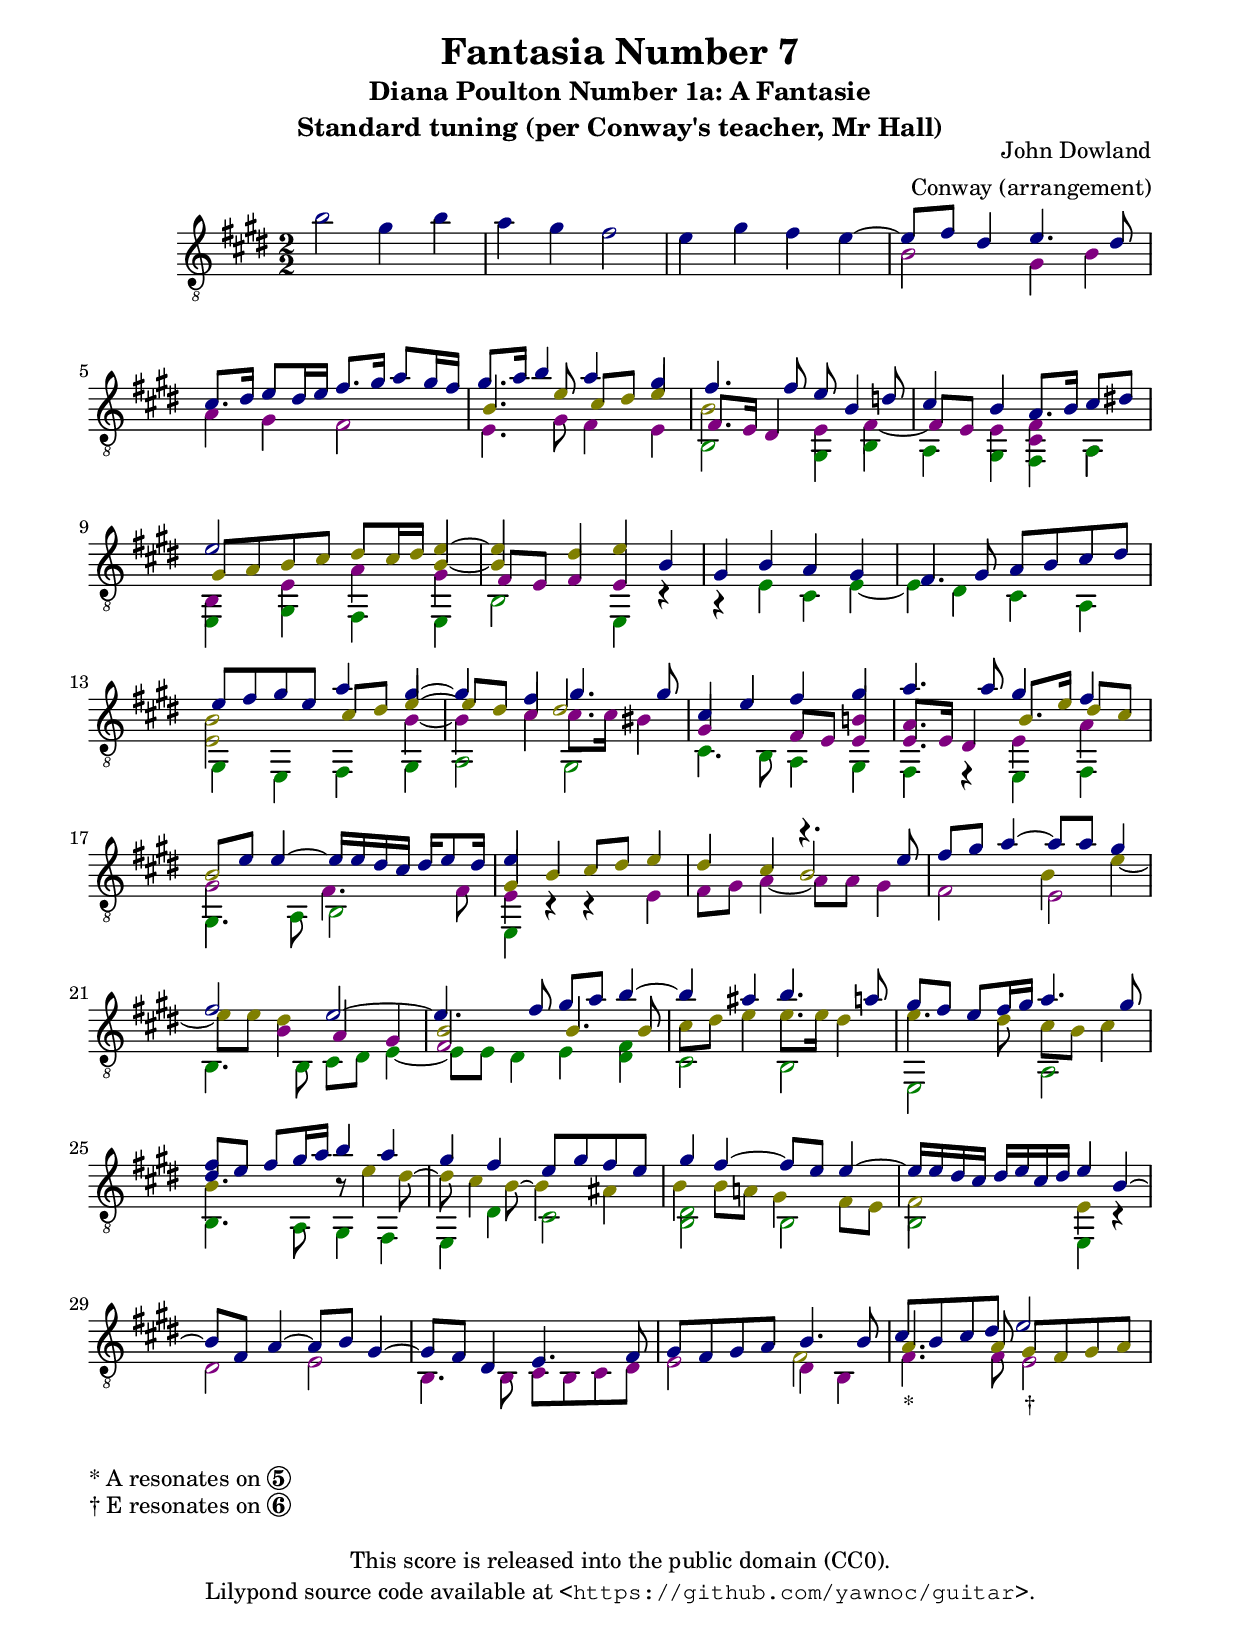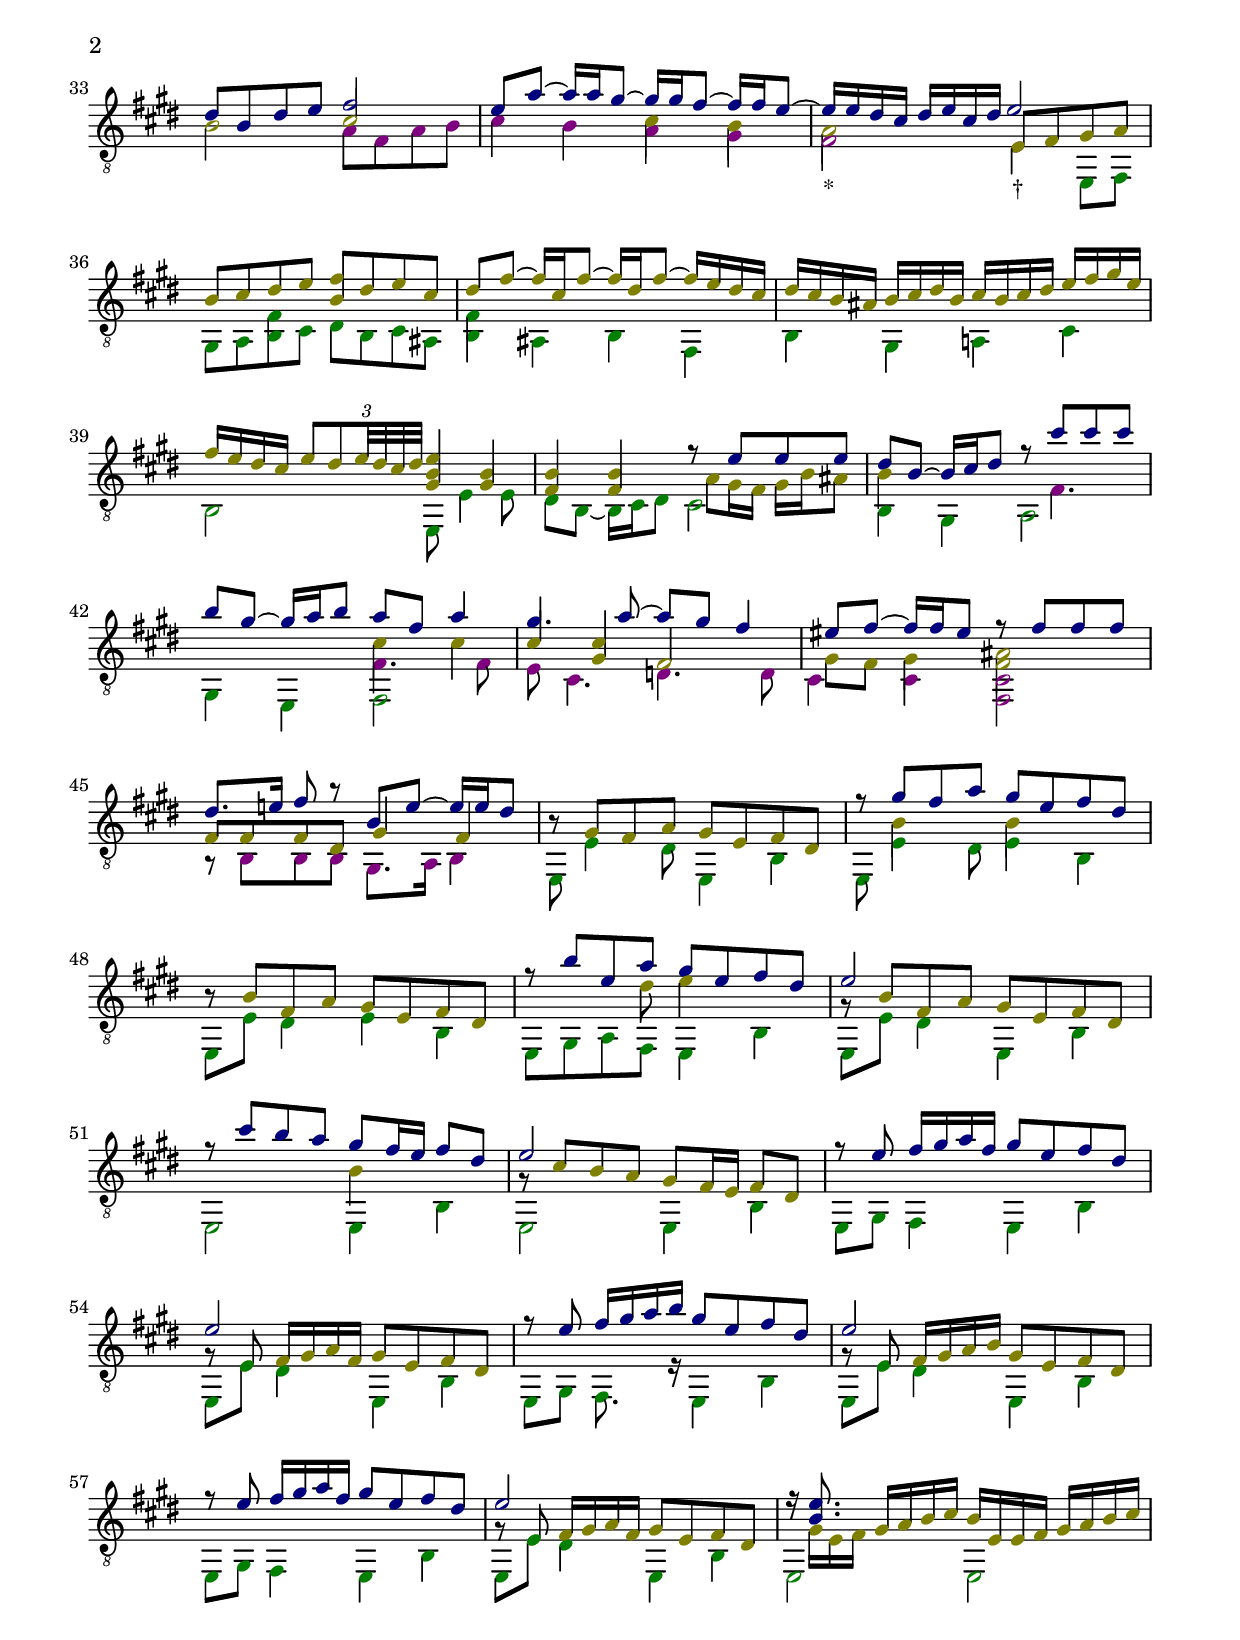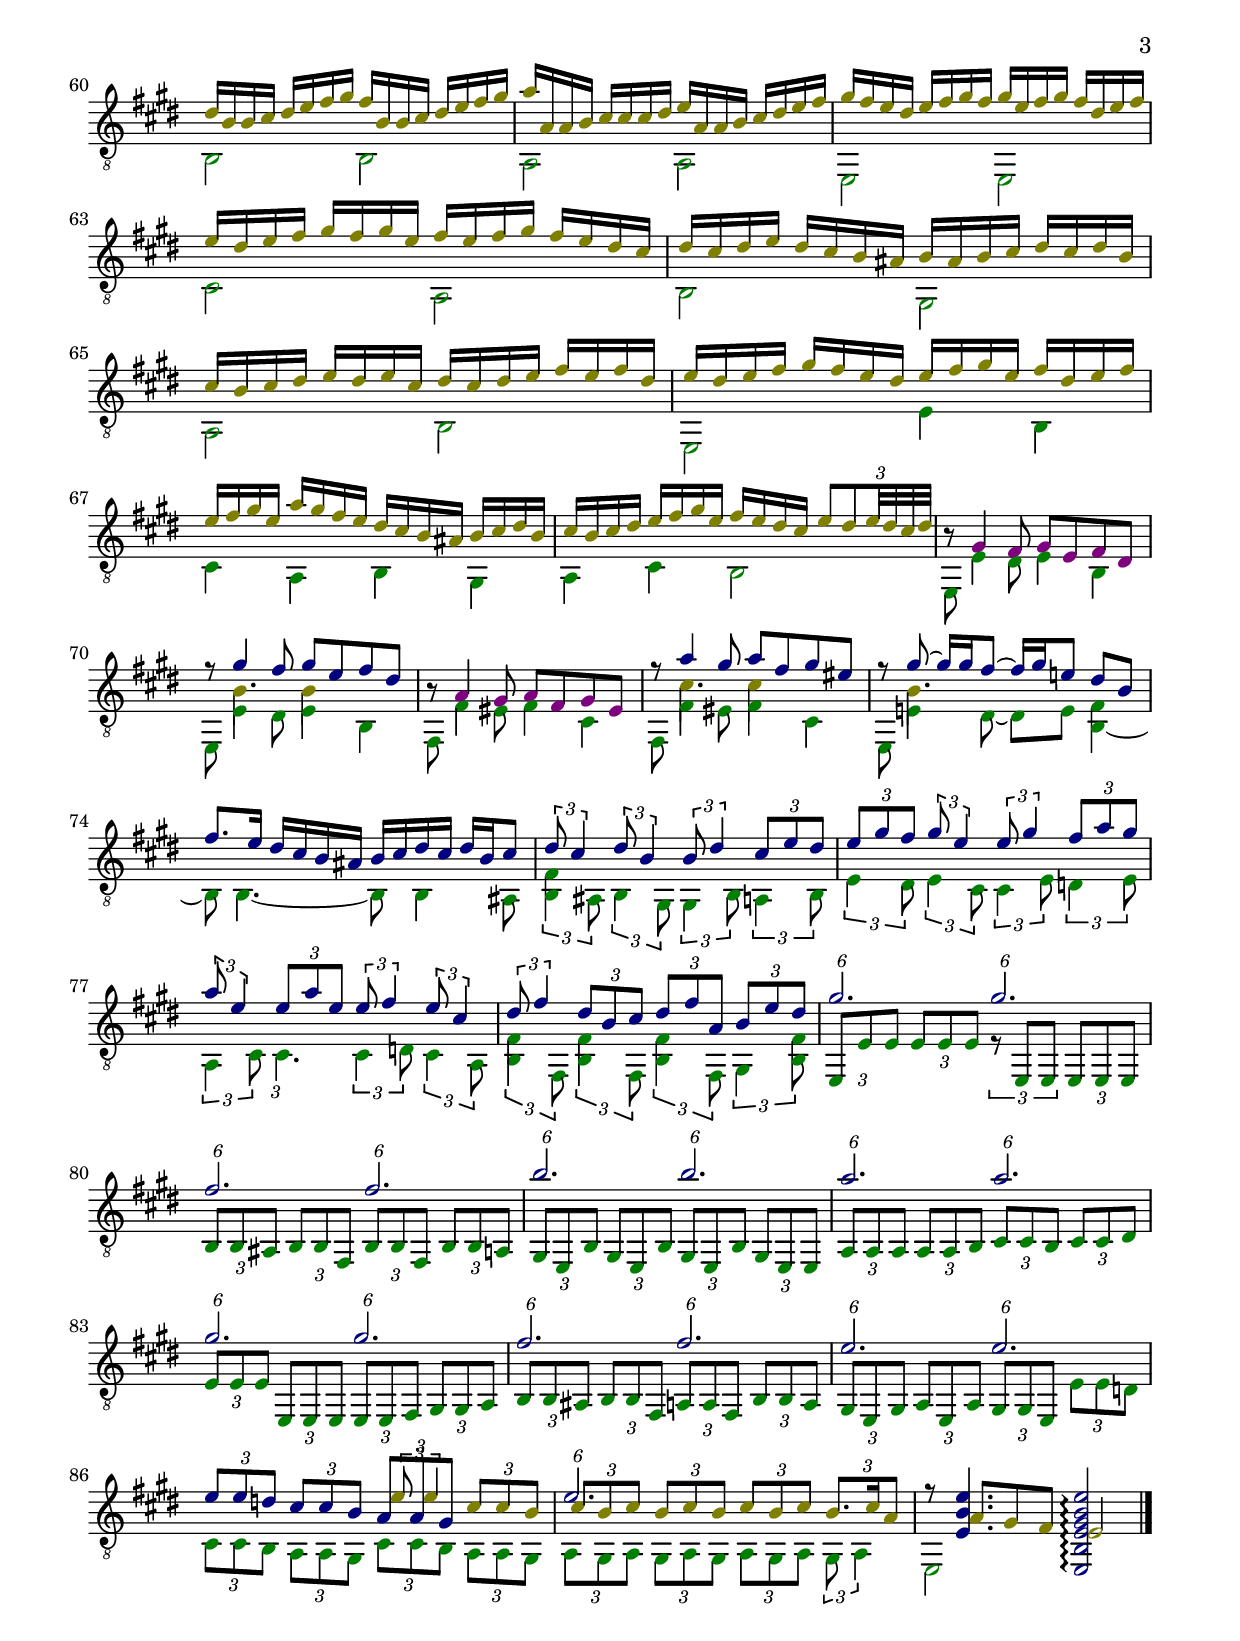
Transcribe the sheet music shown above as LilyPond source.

\version "2.18.2"


%%%%%%%%%%%%%%%%%%%%%%%%%%%%%%%%%%%%%%%%%%%%%%%%%%%%%%%%%%%%%%%%
% General
%%%%%%%%%%%%%%%%%%%%%%%%%%%%%%%%%%%%%%%%%%%%%%%%%%%%%%%%%%%%%%%%

\paper {
  top-margin = 1.5\cm
  left-margin = 1.5\cm
  right-margin = 1.5\cm
  bottom-margin = 1.5\cm
  ragged-last-bottom = ##f
  footnote-separator-markup = \markup { \vspace #1.5 }
}

globalSettings = {
  \accidentalStyle modern
  \compressFullBarRests
  \mergeDifferentlyHeadedOn
  \mergeDifferentlyDottedOn
  \numericTimeSignature
  \pointAndClickOff
  \override TextScript.extra-offset = #'(0 . 0.7)
  \override Score.FootnoteItem.annotation-line = ##f
}

origin-url = "https://github.com/yawnoc/guitar"

\header {
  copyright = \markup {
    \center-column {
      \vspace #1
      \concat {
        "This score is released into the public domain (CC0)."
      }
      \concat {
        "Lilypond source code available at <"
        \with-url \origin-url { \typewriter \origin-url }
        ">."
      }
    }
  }
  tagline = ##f
}

triplet = #(define-music-function
  (parser location music) (ly:music?)
  #{
    \tuplet 3/2 { $music }
  #}
)

tripletDuple = #(define-music-function
  (parser location music) (ly:music?)
  #{
    \tuplet 6/4 { $music }
  #}
)

overrideBeamedStemLengths = #(define-scheme-function
  (parser location lengths) (list?)
  #{
    \override Stem.details.beamed-lengths = $lengths
  #}
)
revertBeamedStemLengths = { \revert Stem.details.beamed-lengths }

overrideBeamVerticalPositions = #(define-scheme-function
  (parser location positions) (pair?)
  #{
    \override Beam.positions = $positions
  #}
)

%%%%%%%%%%%%%%%%%%%%%%%%%%%%%%%%%%%%%%%%%%%%%%%%%%%%%%%%%%%%%%%%
% Semantic bar lines
%%%%%%%%%%%%%%%%%%%%%%%%%%%%%%%%%%%%%%%%%%%%%%%%%%%%%%%%%%%%%%%%

barLineGoto = { \bar "||" }
barLineKeyChange = { \bar "||" }
barLineEnd = { \bar "|." }

%%%%%%%%%%%%%%%%%%%%%%%%%%%%%%%%%%%%%%%%%%%%%%%%%%%%%%%%%%%%%%%%
% Guitar notation
%%%%%%%%%%%%%%%%%%%%%%%%%%%%%%%%%%%%%%%%%%%%%%%%%%%%%%%%%%%%%%%%

stringNumbersAbove = { \set stringNumberOrientations = #'(up) }
stringNumbersBelow = { \set stringNumberOrientations = #'(down) }

fingeringAbove = { \set fingeringOrientations = #'(up) }
fingeringBelow = { \set fingeringOrientations = #'(down) }
fingeringAleft = { \set fingeringOrientations = #'(left) }
fingeringAright = { \set fingeringOrientations = #'(right) }

startGraceMusic = {
  <>(
  \override Fingering.font-size = -6
}
stopGraceMusic = {
  \revert Fingering.font-size
  <>)
}

overrideHorizontalShift = #(define-scheme-function
  (parser location distance) (number?)
  #{
    \override NoteColumn.force-hshift = $distance
  #}
)
revertHorizontalShift = { \revert NoteColumn.force-hshift }

barreSpan = #(define-music-function
  (parser location label offsetPair music)
  (string? (pair? (cons 0 0)) ly:music?)
  (let
    (
      (elements (extract-named-music music '(NoteEvent EventChord)))
    )
    (if
      (pair? elements)
      (let
        (
          (first-element (first elements))
          (last-element (last elements))
        )
        (set!
          (ly:music-property first-element 'articulations)
          (cons
            (make-music 'TextSpanEvent 'span-direction -1)
            (ly:music-property first-element 'articulations)
          )
        )
        (set!
          (ly:music-property last-element 'articulations)
          (cons
            (make-music 'TextSpanEvent 'span-direction 1)
            (ly:music-property last-element 'articulations)
          )
        )
      )
    )
  )
  #{
    \once \override TextSpanner.font-shape = #'upright
    \once \override TextSpanner.style = #'line
    \once \override TextSpanner.extra-offset = #offsetPair
    \once \override TextSpanner.bound-details = #`(
      (left
        (text . ,#{ \markup { \raise #-0.7 { #label \hspace #0.7 }} #})
        (Y . 0)
        (padding . -0.8)
        (attach-dir . -2)
      )
      (right
        (text . ,#{ \markup { \draw-line #'(0 . -1.3) } #}) ;; draw hook
        (Y . 0)
        (padding . -0.5)
        (attach-dir . 2)
      )
    )
    \once \override TextSpanner #'after-line-breaking = #(lambda (grob)
      (let*
        (
          (originalGrob (ly:grob-original grob))
          (splitGrobs (ly:spanner-broken-into originalGrob))
        )
        (if
          (and
            (>= (length splitGrobs) 2)
            (not (eq? (car (last-pair splitGrobs)) grob))
          )
          (begin
            (ly:grob-set-nested-property! grob
              '(bound-details right text)
              #{ \markup { \draw-line #'(0 . 0) } #} ;; suppress draw hook
            )
            (ly:grob-set-property! grob
              'extra-offset
              (cons
                (car offsetPair)
                (+ (cdr offsetPair) 0.7) ;; correction for suppressed hook
              )
            )
            (ly:grob-set-nested-property! grob
              '(bound-details right padding)
              #'-3 ;; increase spanner length
            )
          )
        )
      )
    )
    $music
  #}
)

barre = #(define-scheme-function
  (parser location label) (string?)
  #{
    \markup {
      \center-align {
        \hspace #0.7
        $label
      }
    }
  #}
)

nudgeNextBarre = #(define-scheme-function
  (parser location distance) (number?)
  #{
    \once \override TextScript.X-offset = $distance
  #}
)

position = #(define-scheme-function
  (parser location label) (string?)
  #{
    \markup {
      \center-align {
        \hspace #0.5
        $label
      }
    }
  #}
)

#(define-markup-command
  (markupString layout properties stringNumber) (markup?)
  (interpret-markup layout properties
    #{
      \markup \circle { \bold #stringNumber }
    #}
  )
)

#(define-markup-command
  (resonatesOn layout properties note stringNumber) (markup? markup?)
  (interpret-markup layout properties
    #{
      \markup { #note "resonates on" \markupString #stringNumber }
    #}
  )
)

%%%%%%%%%%%%%%%%%%%%%%%%%%%%%%%%%%%%%%%%%%%%%%%%%%%%%%%%%%%%%%%%
% Goto statements
%%%%%%%%%%%%%%%%%%%%%%%%%%%%%%%%%%%%%%%%%%%%%%%%%%%%%%%%%%%%%%%%

overrideGotoVisibility = {
  \once \override Score.RehearsalMark #'break-visibility = #'#(#t #t #f)
}

makeGotoMark = #(define-scheme-function
  (parser location label) (string?)
  #{
    \mark \markup { \small \italic $label }
  #}
)

simultaneousMarkSeparator = {
  \cadenzaOn
    s1073741824 % stupid, but works
  \cadenzaOff
}

coda = {
  \overrideGotoVisibility
  \mark \markup { \musicglyph #"scripts.coda" }
}

fine = {
  \overrideGotoVisibility
  \makeGotoMark Fine
}

dcAlCoda = {
  \overrideGotoVisibility
  \makeGotoMark "D.C. al Coda"
}

dcAlFine = {
  \overrideGotoVisibility
  \makeGotoMark "D.C. al Fine"
}

toCoda = {
  \overrideGotoVisibility
  \makeGotoMark "to Coda"
}



\header {
  title = "Fantasia Number 7"
  subtitle = \markup {
    \center-column {
      "Diana Poulton Number 1a: A Fantasie"
      "Standard tuning (per Conway's teacher, Mr Hall)"
    }
  }
  composer = "John Dowland"
  arranger = "Conway (arrangement)"
}


initialSignatures = {
  \clef "treble_8"
  \key e \major
  \time 2/2
  \set Timing.beamExceptions = #'()
  \set Timing.baseMoment = #(ly:make-moment 1/4)
  \set Timing.beatStructure = #'(1 1 1 1)
  \set Timing.beamExceptions = #'(
    (
      end
        .
      (
        ((1 . 8) . (4 4)) ;; quavers by fours
        ((1 . 12) . (3 3 3 3)) ;; anything shorter by beat
      )
    )
  )
}


highVoiceMusic = {
  
  \override NoteHead.color = #darkblue
  
  % Main theme high
  \barNumberCheck #1
  \relative c'' {
    \stemDown
    b2 gis4 b |
    a gis fis2 |
    e4 gis fis e~ |
    \stemUp
    e8 fis dis4 e4. dis8 |
    cis8. dis16 e8 dis16 e fis8. gis16 a8 gis16 fis |
    gis8. a16 b4 a gis |
    \once \overrideHorizontalShift #0.3 fis4. fis8 e8 b4 d8 |
    cis4 b a8. b16 cis8 dis |
    e2 s2 |
    s2 s4
  }
  
  % Main theme low
  \barNumberCheck #10
  \relative c' {
    b4 |
    gis b a gis |
    fis4. gis8 a b cis dis |
    e fis gis e a4 gis~ |
    gis
      \shiftOn
        \once \overrideHorizontalShift #0
        fis
      \shiftOff
      \once \overrideHorizontalShift #0.45 gis4. gis8 |
    cis,4 e fis gis |
    a4. a8 gis4 fis |
    b,8 e e4~ e16 e dis cis dis16 e8 dis16 |
    e4
  }
  
  % Tee-tee taa high
  \barNumberCheck #18
  \relative c'' {
    s4 s2 |
    s2 c4.\rest e,8 |
    fis8 gis a4~ a8 a gis4 |
    fis2 e2~ |
    \once \overrideHorizontalShift #-0.25 e4. fis8 gis8 a b4~ |
    b ais b4. a8 |
    gis8 fis e8 fis16 gis a4. gis8 |
    <fis dis>8 e fis8 gis16 a b4 a |
    gis fis e8 gis fis e |
    gis4 fis~ fis8 e e4~ |
    e16 e dis cis dis e cis dis e4
  }
  
  % Tee-tee taa low
  \barNumberCheck #28
  \relative c' {
    b4~ |
    b8 fis a4~ a8 b gis4~ |
    gis8 fis dis4 e4. fis8 |
    gis fis gis a b4. b8 |
    \shiftOn
    \overrideHorizontalShift #-0.45 cis b cis dis e2 |
    \revertHorizontalShift
    dis8 b dis e \once \overrideHorizontalShift #0 fis2 |
    \shiftOff
    e8 a~ a16 a gis8~ gis16 gis fis8~ fis16 fis e8~ |
    e16 e dis cis dis e cis dis
      \shiftOn
        \once \overrideHorizontalShift #-0.3 e2 |
      \shiftOff
  }
  
  % Ascending scale
  \barNumberCheck #36
  {
    s1 * 3 |
    s2
  }
  
  % Tee-tee-tee
  \barNumberCheck #39
  \relative c' {
    s2 |
    s2 r8 e e e |
    dis b~ b16 cis dis8 r8 cis' cis cis |
    b8 gis~ gis16 a b8 a8 fis a4 |
    gis4. a8~ a gis fis4 |
    eis8 fis~ fis16 fis eis8 r8 fis fis fis |
    dis8. e16 fis8 r b,8 e~ e16 e dis8 |
  }
  
  % Majestic theme
  \barNumberCheck #46
  \relative c'' {
    s1 |
    r8 gis fis a gis e fis dis |
    s1 |
    r8 b' e, a gis e fis dis |
    e2 s2 |
    r8 cis' b a gis8 fis16 e fis8 dis |
    e2 s2 |
    r8 e fis16 gis a fis gis8 e fis dis |
    e2 s2 |
    r8 e fis16 gis a b gis8 e fis dis |
    e2 s2 |
    r8 e fis16 gis a fis gis8 e fis dis |
    e2 s2 |
  }
  
  % Scale runs
  \barNumberCheck #59
  \relative c' {
    r16 <e b>8. s4 s2 |
    s1 * 9 |
  }
  
  % Majestic interlude
  \barNumberCheck #69
  \relative c'' {
    s1 |
    r8 gis4 fis8 gis e fis dis |
    s1 |
    r8 a'4 gis8 a fis gis eis |
    r8 gis~ gis16 gis fis8~ fis16 gis e8 dis b |
    fis'8. e16 dis cis b ais
      b16 cis dis cis dis b cis8 |
  }
  
  % Triple runs
  \barNumberCheck #75
  \relative c' {
    \triplet { dis8 cis4 } \triplet { dis8 b4 }
      \triplet { b8 dis4 } \triplet { cis8 e dis } |
    \triplet { e8 gis fis } \triplet { gis8 e4 }
      \triplet { e8 gis4 } \triplet { fis8 a gis } |
    \triplet { a8 e4 } \triplet { e8 a e }
      \triplet { e8 fis4 } \triplet { e8 cis4 } |
    \triplet { dis8 fis4 } \triplet { dis8 b cis }
      \triplet { dis8 fis a, } \triplet { b e dis } |
    \tripletDuple { gis2. } \tripletDuple { gis } |
    \tripletDuple { fis } \tripletDuple { fis } |
    \tripletDuple { b } \tripletDuple { b } |
    \tripletDuple { a } \tripletDuple { a } |
    \tripletDuple { gis } \tripletDuple { gis } |
    \tripletDuple { fis } \tripletDuple { fis } |
    \tripletDuple { e } \tripletDuple { e } |
    \triplet { e8 e d } \triplet { cis cis b }
      \triplet { a a gis } s4 |
    \tripletDuple { e'2. } s2 |
  }
  
  % Finishing chords
  \barNumberCheck #88
  \relative c {
    r8 <e b' e>4.
      <e, b' e gis b e>2 \arpeggio
      \barLineEnd
  }
  
}


lowVoiceMusic = {
  
  \override NoteHead.color = #darkgreen
  
  % Main theme high
  \barNumberCheck #1
  \relative c {
    s1 * 6 |
    b2 gis4 b |
    a gis fis a |
    e gis fis e |
    b'2 e,4
  }
  
  % Main theme low
  \barNumberCheck #10
  \relative c {
    r4 |
    r4 e cis e~ |
    e dis cis a |
    gis e fis gis |
    a2 gis |
    cis4. b8 a4 gis |
    fis r e fis |
    \shiftOn
    \overrideHorizontalShift #0
      gis4.
    \shiftOff
      a8 b2 |
    e,4
  }
  
  % Tee-tee taa high
  \barNumberCheck #18
  \relative c {
    s4 s4 s4 |
    s1 * 2 |
    b4. b8 cis8 dis e4~ |
    \once \overrideHorizontalShift #1 e8 e dis4 e4 <dis fis> |
    cis2 b |
    e, a |
    b4. a8 gis4 fis |
    e dis' cis2 |
    <b dis> b |
    b e,4
  }
  
  % Tee-tee taa low
  \barNumberCheck #28
  \relative c {
    r4 |
    s1 * 6 |
    s2
  }
  
  % Ascending scale
  \barNumberCheck #35
  \relative c, {
    s4 e8 fis |
    gis a <b fis'> cis dis b cis ais |
    <b fis'>4 ais b fis |
    b gis a cis |
    b2
  }
  
  % Tee-tee-tee
  \barNumberCheck #39
  \relative c, {
    e8 e'4 e8 |
    dis8 b~ b16 cis dis8 cis2 |
    b4 gis a2 |
    gis4 e fis2 |
    s1 * 3 |
  }
  
  % Majestic theme
  \barNumberCheck #46
  \relative c, {
    e8 e'4 dis8 e,4 b' |
    e,8 e'4 dis8 e4 b |
    e,8 e' dis4 e b |
    e,8 gis a fis e4 b' |
    e,8 e' dis4 e, b' |
    e,2 e4 b' |
    e,2 e4 b' |
    e,8 gis fis4 e b' |
    e,8 e' dis4 e, b' |
    e,8[ gis] fis8. r16 e4 b' |
    e,8 e' dis4 e, b' |
    e,8 gis fis4 e b' |
    e,8 e' dis4 e, b' |
  }
  
  % Scale runs
  \barNumberCheck #59
  \relative c, {
    e2 e |
    b' b |
    a a |
    e e |
    cis' a |
    b gis |
    a b |
    e, e'4 b |
    cis a b gis |
    a cis b2 |
  }
  
  % Majestic interlude
  \barNumberCheck #69
  \relative c, {
    e8 e'4 dis8 e4 b |
    e,8 e'4 dis8 e4 b |
    fis8 fis'4 eis8 fis4 cis |
    fis,8 fis'4 eis8 fis4 cis |
    e,8 e'4 dis8~ dis e <b~ fis'>4 |
    b8 b4.~ b8 b4 ais8 |
  }
  
  % Triple runs
  \barNumberCheck #75
  \relative c {
    \triplet { <b fis'>4 ais8 } \triplet { b4 gis8 }
      \triplet { gis4 b8 } \triplet { a4 b8 } |
    \triplet { e4 dis8 } \triplet { e4 cis8 }
      \triplet { cis4 e8 } \triplet { d4 e8 } |
    \triplet { a,4 cis8 } \triplet { cis4. }
      \triplet { cis4 d8 } \triplet { cis4 a8 } |
    \triplet { <b fis'>4 fis8 } \triplet { <b fis'>4 fis8 }
      \triplet { <b fis'>4 fis8 } \triplet { gis4 <b fis'>8 } |
    \shiftOn
    \stemUp
    \triplet { e,8 e' e } \triplet { e e e }
      \triplet { r e, e } \triplet { e e e } |
    \triplet { b' b ais } \triplet { b b fis }
      \triplet { b b fis } \triplet { b b a } |
    \triplet { gis e b' } \triplet { gis e b' }
      \triplet { gis e b' } \triplet { gis e e } |
    \triplet { a a a } \triplet { a a b }
      \triplet { cis cis b } \triplet { cis cis dis } |
    \triplet { e e e } \triplet { e, e e }
      \triplet { e e fis } \triplet { gis gis a } |
    \triplet { b b ais } \triplet { b b fis }
      \triplet { a a fis } \triplet { b b a } |
    \triplet { gis e gis } \triplet { a e a }
      \triplet { gis gis e }
    \stemDown
    \shiftOff
      \triplet { e' e d } |
    \triplet { cis cis b } \triplet { a a gis }
      \triplet { cis cis b } \triplet { a a gis } |
    \triplet { a gis a } \triplet { gis a gis }
      \triplet { a gis a } \triplet { gis8 a4 } |
  }
  
  % Finishing chords
  \barNumberCheck #88
  \relative c, {
    e2 s2 |
  }
  
}


upperMiddleVoiceMusic = {
  
  \override NoteHead.color = #darkyellow
  
  % Main theme high
  \barNumberCheck #1
  \relative c' {
    s1 * 5 |
    \once \overrideHorizontalShift #0.4 b4. e8
      cis8 dis
      \once \overrideHorizontalShift #0 e4 |
    \stemDown
    \once \overrideHorizontalShift #0 b2 s2 |
    \stemUp
    s1 |
    gis8 a b cis dis8 cis16 \shiftOff dis <e~ b_~>4 |
    <e b> dis e
    \shiftOn
  }
  
  % Main theme low
  \barNumberCheck #10
  \relative c' {
    s4 |
    s1 * 2 |
    \stemDown
    <b e,>2
    \stemUp
      cis8 dis \once \overrideHorizontalShift #0 e4~ |
    e8 dis
      \shiftOff cis4 \shiftOn
      \once \overrideHorizontalShift #-0.75 dis2 |
    s1 |
    s2 \stemUp b8. e16 dis8 cis |
      \shiftOff
      \stemDown
        \once \hide Stem b2
      \stemUp
      \shiftOn
      s2 |
    \once \overrideHorizontalShift #0 gis4
  }
  
  % Tee-tee taa high
  \barNumberCheck #18
  \relative c' {
    b4 cis8 dis e4 |
    dis4 cis b2 |
    \stemDown
    s2 b4 e_~ |
    \once \overrideHorizontalShift #0.9 e8 e
      \once \overrideHorizontalShift #0 dis4 s2 |
    \once \overrideHorizontalShift #0
    \once \hide Stem
      b2
    \stemUp
      b4. b8 |
    \stemDown
    \overrideHorizontalShift #0
    cis8 dis e4 e8. e16 dis4 |
    e4. dis8
      \once \overrideBeamVerticalPositions #'(-2.4 . -2.6) cis8 b
      cis4 |
    b4. s8 b8\rest e4 dis8~ |
    dis8 cis4 b8~
    \revertHorizontalShift
      b4 ais |
    b4 b8 a gis4 fis8 e |
    \overrideHorizontalShift #0
    fis2 e4
    \revertHorizontalShift
    \stemUp
  }
  
  % Tee-tee taa low
  \barNumberCheck #28
  \relative c {
    s4 |
    s1 * 2 |
    s2 \stemDown fis2 \stemUp |
    \shiftOff
    \footnote "*" #'(0 . -4) \markup { "*" \resonatesOn A 5 }
    a4. a8 gis fis gis a |
    \stemDown b2 \stemUp cis |
    \shiftOn
    s2
      \stemDown
      \overrideHorizontalShift #0
      cis4 b |
    \footnote "*" #'(0 . -4) \markup { }
    a2
      \stemUp
      \revertHorizontalShift
  }
  
  % Ascending scale
  \barNumberCheck #35
  \relative c {
    \shiftOff
    e8 fis gis a |
    b cis dis e <fis b,> dis e cis |
    dis fis~ fis16 cis fis8~ fis16 dis fis8~ fis16 e dis cis |
    dis cis b ais b cis dis b cis b cis dis e fis gis e |
    fis e dis cis \triplet { e8 dis e32 dis cis dis } <e b gis>4
    \shiftOn
  }
  
  % Tee-tee-tee
  \barNumberCheck #39
  \relative c' {
    <b gis>4 |
    <b fis> <b fis>
      \stemDown
      \once \overrideHorizontalShift #1.3
      a8 gis16 fis gis16 b ais8 |
    \once \overrideHorizontalShift #0 b4 s4 s2 |
    s2
      \overrideHorizontalShift #0
      \shiftOnn cis4
      \shiftOn cis |
      \stemUp
    cis <cis gis> fis,2 |
    \shiftOff
    \stemDown
    gis8 fis gis4 <ais fis>2 |
    \stemUp
    \shiftOn
    \once \overrideBeamVerticalPositions #'(0 . 0)
    fis8 fis fis dis
      \revertHorizontalShift
      gis4 fis |
  }
  
  % Majestic theme
  \barNumberCheck #46
  \relative c' {
    b8\rest gis fis a gis e fis dis |
    \overrideHorizontalShift #0
    \stemDown s8 b'4 s8 b4 s4 \stemUp |
    \revertHorizontalShift
    b8\rest b8 fis a gis e fis dis |
    \overrideHorizontalShift #0
    \stemDown s4. dis'8 e4 s4 \stemUp |
    \revertHorizontalShift
    g,8\rest b8 fis a gis e fis dis |
    s2
      \stemDown
        \once \overrideHorizontalShift #0 b'4
      \stemUp
      s4 |
    g8\rest cis b a gis8 fis16 e fis8 dis |
    s1 |
    g8\rest e fis16 gis a fis gis8 e fis dis |
    s1 |
    g8\rest e fis16 gis a b gis8 e fis dis |
    s1 |
    g8\rest e fis16 gis a fis gis8 e fis dis |
  }
  
  % Scale runs
  \barNumberCheck #59
  \relative c' {
    s16 \stemDown gis e fis \stemUp gis a b cis
      b e, e fis gis a b cis |
    dis b b cis dis e fis gis
      fis b, b cis dis e fis gis |
    a a, a b cis cis cis dis
      e a, a b cis dis e fis |
    gis fis e dis e fis gis fis
      gis e fis gis fis dis e fis |
    e dis e fis gis fis gis e
      fis e fis gis fis e dis cis |
    dis cis dis e dis cis b ais
      b ais b cis dis cis dis b |
    cis b cis dis e dis e cis
      dis cis dis e fis e fis dis |
    e dis e fis gis fis e dis
      e fis gis e
      fis dis e fis |
    e fis gis e
      a gis fis e
      dis cis b ais
      b cis dis b |
    cis b cis dis
      e fis gis e
      fis e dis cis
      \triplet { e8 dis e32 dis cis dis } |
  }
  
  % Majestic interlude
  \barNumberCheck #69
  \relative c' {
    \overrideHorizontalShift #0
    \stemDown
    s1 |
    s8 b4. b4 s4 |
    s1 |
    s8 cis4. cis4 s4 |
    s8 b4. s2 |
    s1 |
    \stemUp
    \revertHorizontalShift
  }
  
  % Triple runs
  \barNumberCheck #75
  \relative c' {
    s1 * 11 |
    s2 \triplet { e8 e4 } \triplet { cis8 cis b } |
    \triplet { cis b cis } \triplet { b cis b }
      \triplet { cis b cis } \triplet { b8. cis16 a8 } |
  }
  
  % Finishing chords
  \barNumberCheck #88
  \relative c' {
    s8 a gis fis e2 |
  }
  
}


lowerMiddleVoiceMusic = {
  
  \override NoteHead.color = #darkmagenta
  
  % Main theme high
  \barNumberCheck #1
  \relative c' {
    s1 * 3 |
    \shiftOff
    b2 gis4 b |
    a gis fis2 |
    \once \overrideHorizontalShift #0.3 e4. gis8 fis4 e |
    \shiftOn
    \stemUp
    \overrideBeamedStemLengths #'(3)
    fis8. e16 dis4 \stemDown
    \revertBeamedStemLengths
      \overrideHorizontalShift #0 e4 fis~ |
      \revertHorizontalShift
    \stemUp
    fis8 e \stemDown
      \overrideHorizontalShift #0 e4 <cis fis>4 a |
    b e a gis |
      \revertHorizontalShift
    \stemUp
    fis8 e
      \overrideHorizontalShift #0 fis4 e
      \revertHorizontalShift
    \stemDown
  }
  
  % Main theme low
  \barNumberCheck #10
  \relative c {
    s4 |
    s1 * 2 |
    s2 s4 \overrideHorizontalShift #0 b'4~ |
    b \revertHorizontalShift
      \shiftOff cis \shiftOn
      \once \overrideHorizontalShift #0.3
        cis8. cis16
      bis4 |
    \stemUp
    \once \overrideHorizontalShift #0 gis4 s4
      \once \overrideHorizontalShift #0 fis8 e
      \once \overrideHorizontalShift #0 <e b'>4 |
    \once \overrideHorizontalShift #0 <e a>8. e16 dis4
      \stemDown
      \overrideHorizontalShift #0 e4 a |
      \revertHorizontalShift
    \shiftOnn
      \once \overrideHorizontalShift #0 gis2
    \shiftOn
      fis4. fis8 |
    \once \overrideHorizontalShift #0 e4
  }
  
  % Tee-tee taa high
  \barNumberCheck #18
  \relative c {
    \shiftOff
    r4 r e |
    fis8 gis a4~ a8 a gis4 |
    fis2 e |
    \shiftOn
    \stemUp
    s4
      \once \overrideHorizontalShift #0
      \once \hide Stem
        b'
      a gis |
    \once \overrideHorizontalShift #0 fis2 s2 |
    \stemDown
    s1 * 5 |
    s2 s4
  }
  
  % Tee-tee taa low
  \barNumberCheck #28
  \relative c {
    s4 |
    \shiftOff
    dis2 e |
    b4. b8 cis b cis dis |
    e2 dis4 b |
    fis'4. fis8
      \footnote "†" #'(0 . -2.5) \markup { "†" \resonatesOn E 6 }
      e2 |
    s2 a8 fis a b |
    cis4 b a gis |
    fis2
      \footnote "†" #'(0 . -2.5) \markup { }
      e4
    \shiftOn
  }
  
  % Ascending scale
  \barNumberCheck #35
  {
    s4 |
    s1 * 3 |
    s2
  }
  
  % Tee-tee-tee
  \barNumberCheck #39
  \relative c {
    s2 |
    s1 |
    s2 s8 fis4. |
    s2 \once \overrideHorizontalShift #0 fis4. fis8 |
    e8 cis4. d4. d8 |
    \once \overrideHorizontalShift #-1.3 cis4
    \overrideHorizontalShift #0
    cis <cis fis,>2 |
    \revertHorizontalShift
    r8 b b b gis8. a16 b4 |
  }
  
  % Majestic theme
  \barNumberCheck #46
  {
    s1 * 13 |
  }
  
  % Scale runs
  \barNumberCheck #59
  {
    s1 * 10 |
  }
  
  % Majestic interlude
  \barNumberCheck #69
  \relative c' {
    \stemUp
    b8\rest gis4 fis8 gis e fis dis |
    s1 |
    b'8\rest a4 gis8 a fis gis eis |
    s1 * 3 |
    \stemDown
  }
  
}


allMusic = {
  \new Staff \with {
    midiInstrument = #"acoustic guitar (nylon)"
  }
  \globalSettings
  \initialSignatures
  <<
    << \highVoiceMusic >>
      \\
    << \lowVoiceMusic >>
      \\
    << \upperMiddleVoiceMusic >>
      \\
    << \lowerMiddleVoiceMusic >>
  >>
}


\score {
  \allMusic
}

\score {
  \allMusic
  \midi { }
}
